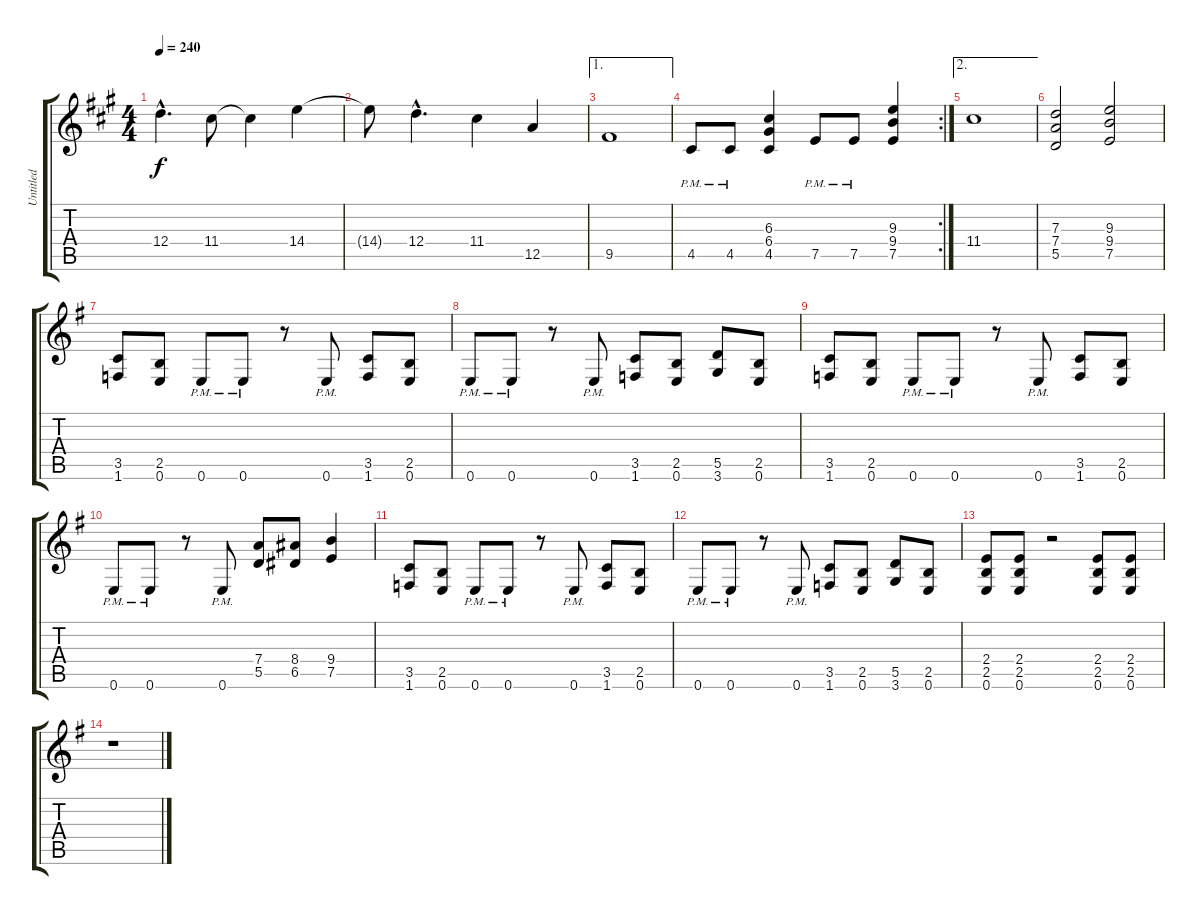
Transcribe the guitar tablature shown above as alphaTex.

\track ("Untitled" "Untitled") {instrument distortionguitar}
\staff {score tabs}
\tuning (E4 B3 G3 D3 A2 E2) {hide}
\ts (4 4)
\tempo 240
\clef g2
\ks a
12.4{hac}.4{d dy f} 11.4.8 11.4{t}.4 14.4.4 |
14.4{t}.8 12.4{hac}.4{d} 11.4.4 12.5.4 |
\ae 1
9.5.1 |
\rc 2
4.5{pm}.8 4.5{pm}.8 (6.3 6.4 4.5).4 7.5{pm}.8 7.5{pm}.8 (9.3 9.4 7.5).4 |
\ae 2
11.4.1 |
(7.3 7.4 5.5).2 (9.3 9.4 7.5).2 |
\ks g
(3.5 1.6).8 (2.5 0.6).8 0.6{pm}.8 0.6{pm}.8 r.8 0.6{pm}.8 (3.5 1.6).8 (2.5 0.6).8 |
0.6{pm}.8 0.6{pm}.8 r.8 0.6{pm}.8 (3.5 1.6).8 (2.5 0.6).8 (5.5 3.6).8 (2.5 0.6).8 |
(3.5 1.6).8 (2.5 0.6).8 0.6{pm}.8 0.6{pm}.8 r.8 0.6{pm}.8 (3.5 1.6).8 (2.5 0.6).8 |
0.6{pm}.8 0.6{pm}.8 r.8 0.6{pm}.8 (7.4 5.5).8 (8.4 6.5).8 (9.4 7.5).4 |
(3.5 1.6).8 (2.5 0.6).8 0.6{pm}.8 0.6{pm}.8 r.8 0.6{pm}.8 (3.5 1.6).8 (2.5 0.6).8 |
0.6{pm}.8 0.6{pm}.8 r.8 0.6{pm}.8 (3.5 1.6).8 (2.5 0.6).8 (5.5 3.6).8 (2.5 0.6).8 |
(2.4 2.5 0.6).8 (2.4 2.5 0.6).8 r.2 (2.4 2.5 0.6).8 (2.4 2.5 0.6).8 |
r.1
